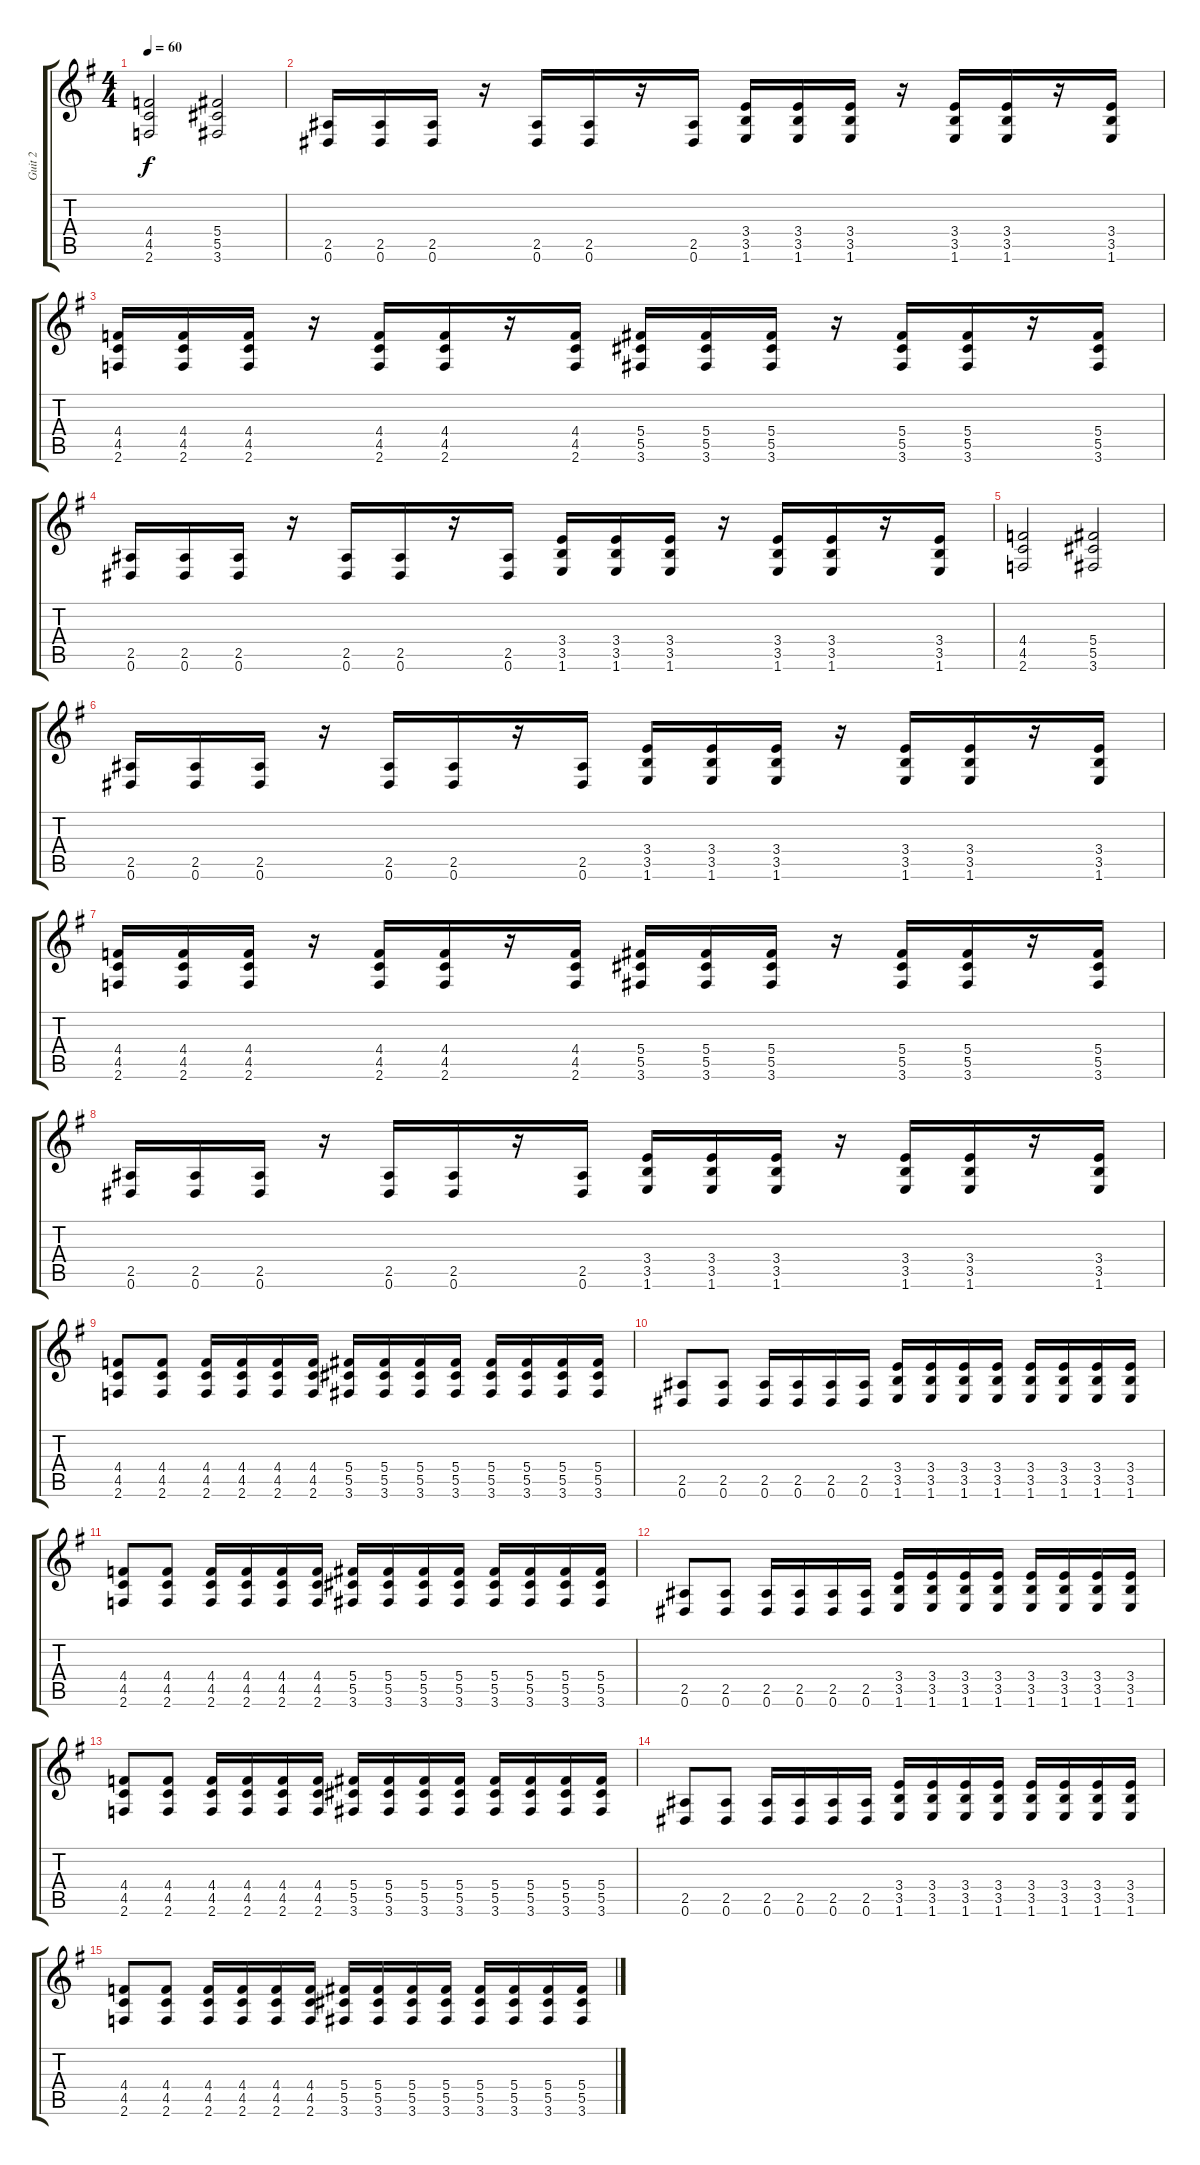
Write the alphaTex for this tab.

\track ("Guit 2" "Guit 2") {instrument overdrivenguitar}
\staff {score tabs}
\tuning (Eb4 Bb3 Gb3 Db3 Ab2 Eb2) {hide}
\ts (4 4)
\tempo 60
\clef g2
\ks g
(4.4 4.5 2.6).2{dy f} (5.4 5.5 3.6).2 |
(2.5 0.6).16 (2.5 0.6).16 (2.5 0.6).16 r.16 (2.5 0.6).16 (2.5 0.6).16 r.16 (2.5 0.6).16 (3.4 3.5 1.6).16 (3.4 3.5 1.6).16 (3.4 3.5 1.6).16 r.16 (3.4 3.5 1.6).16 (3.4 3.5 1.6).16 r.16 (3.4 3.5 1.6).16 |
(4.4 4.5 2.6).16 (4.4 4.5 2.6).16 (4.4 4.5 2.6).16 r.16 (4.4 4.5 2.6).16 (4.4 4.5 2.6).16 r.16 (4.4 4.5 2.6).16 (5.4 5.5 3.6).16 (5.4 5.5 3.6).16 (5.4 5.5 3.6).16 r.16 (5.4 5.5 3.6).16 (5.4 5.5 3.6).16 r.16 (5.4 5.5 3.6).16 |
(2.5 0.6).16 (2.5 0.6).16 (2.5 0.6).16 r.16 (2.5 0.6).16 (2.5 0.6).16 r.16 (2.5 0.6).16 (3.4 3.5 1.6).16 (3.4 3.5 1.6).16 (3.4 3.5 1.6).16 r.16 (3.4 3.5 1.6).16 (3.4 3.5 1.6).16 r.16 (3.4 3.5 1.6).16 |
(4.4 4.5 2.6).2 (5.4 5.5 3.6).2 |
(2.5 0.6).16 (2.5 0.6).16 (2.5 0.6).16 r.16 (2.5 0.6).16 (2.5 0.6).16 r.16 (2.5 0.6).16 (3.4 3.5 1.6).16 (3.4 3.5 1.6).16 (3.4 3.5 1.6).16 r.16 (3.4 3.5 1.6).16 (3.4 3.5 1.6).16 r.16 (3.4 3.5 1.6).16 |
(4.4 4.5 2.6).16 (4.4 4.5 2.6).16 (4.4 4.5 2.6).16 r.16 (4.4 4.5 2.6).16 (4.4 4.5 2.6).16 r.16 (4.4 4.5 2.6).16 (5.4 5.5 3.6).16 (5.4 5.5 3.6).16 (5.4 5.5 3.6).16 r.16 (5.4 5.5 3.6).16 (5.4 5.5 3.6).16 r.16 (5.4 5.5 3.6).16 |
(2.5 0.6).16 (2.5 0.6).16 (2.5 0.6).16 r.16 (2.5 0.6).16 (2.5 0.6).16 r.16 (2.5 0.6).16 (3.4 3.5 1.6).16 (3.4 3.5 1.6).16 (3.4 3.5 1.6).16 r.16 (3.4 3.5 1.6).16 (3.4 3.5 1.6).16 r.16 (3.4 3.5 1.6).16 |
(4.4 4.5 2.6).8 (4.4 4.5 2.6).8 (4.4 4.5 2.6).16 (4.4 4.5 2.6).16 (4.4 4.5 2.6).16 (4.4 4.5 2.6).16 (5.4 5.5 3.6).16 (5.4 5.5 3.6).16 (5.4 5.5 3.6).16 (5.4 5.5 3.6).16 (5.4 5.5 3.6).16 (5.4 5.5 3.6).16 (5.4 5.5 3.6).16 (5.4 5.5 3.6).16 |
(2.5 0.6).8 (2.5 0.6).8 (2.5 0.6).16 (2.5 0.6).16 (2.5 0.6).16 (2.5 0.6).16 (3.4 3.5 1.6).16 (3.4 3.5 1.6).16 (3.4 3.5 1.6).16 (3.4 3.5 1.6).16 (3.4 3.5 1.6).16 (3.4 3.5 1.6).16 (3.4 3.5 1.6).16 (3.4 3.5 1.6).16 |
(4.4 4.5 2.6).8 (4.4 4.5 2.6).8 (4.4 4.5 2.6).16 (4.4 4.5 2.6).16 (4.4 4.5 2.6).16 (4.4 4.5 2.6).16 (5.4 5.5 3.6).16 (5.4 5.5 3.6).16 (5.4 5.5 3.6).16 (5.4 5.5 3.6).16 (5.4 5.5 3.6).16 (5.4 5.5 3.6).16 (5.4 5.5 3.6).16 (5.4 5.5 3.6).16 |
(2.5 0.6).8 (2.5 0.6).8 (2.5 0.6).16 (2.5 0.6).16 (2.5 0.6).16 (2.5 0.6).16 (3.4 3.5 1.6).16 (3.4 3.5 1.6).16 (3.4 3.5 1.6).16 (3.4 3.5 1.6).16 (3.4 3.5 1.6).16 (3.4 3.5 1.6).16 (3.4 3.5 1.6).16 (3.4 3.5 1.6).16 |
(4.4 4.5 2.6).8 (4.4 4.5 2.6).8 (4.4 4.5 2.6).16 (4.4 4.5 2.6).16 (4.4 4.5 2.6).16 (4.4 4.5 2.6).16 (5.4 5.5 3.6).16 (5.4 5.5 3.6).16 (5.4 5.5 3.6).16 (5.4 5.5 3.6).16 (5.4 5.5 3.6).16 (5.4 5.5 3.6).16 (5.4 5.5 3.6).16 (5.4 5.5 3.6).16 |
(2.5 0.6).8 (2.5 0.6).8 (2.5 0.6).16 (2.5 0.6).16 (2.5 0.6).16 (2.5 0.6).16 (3.4 3.5 1.6).16 (3.4 3.5 1.6).16 (3.4 3.5 1.6).16 (3.4 3.5 1.6).16 (3.4 3.5 1.6).16 (3.4 3.5 1.6).16 (3.4 3.5 1.6).16 (3.4 3.5 1.6).16 |
(4.4 4.5 2.6).8 (4.4 4.5 2.6).8 (4.4 4.5 2.6).16 (4.4 4.5 2.6).16 (4.4 4.5 2.6).16 (4.4 4.5 2.6).16 (5.4 5.5 3.6).16 (5.4 5.5 3.6).16 (5.4 5.5 3.6).16 (5.4 5.5 3.6).16 (5.4 5.5 3.6).16 (5.4 5.5 3.6).16 (5.4 5.5 3.6).16 (5.4 5.5 3.6).16
